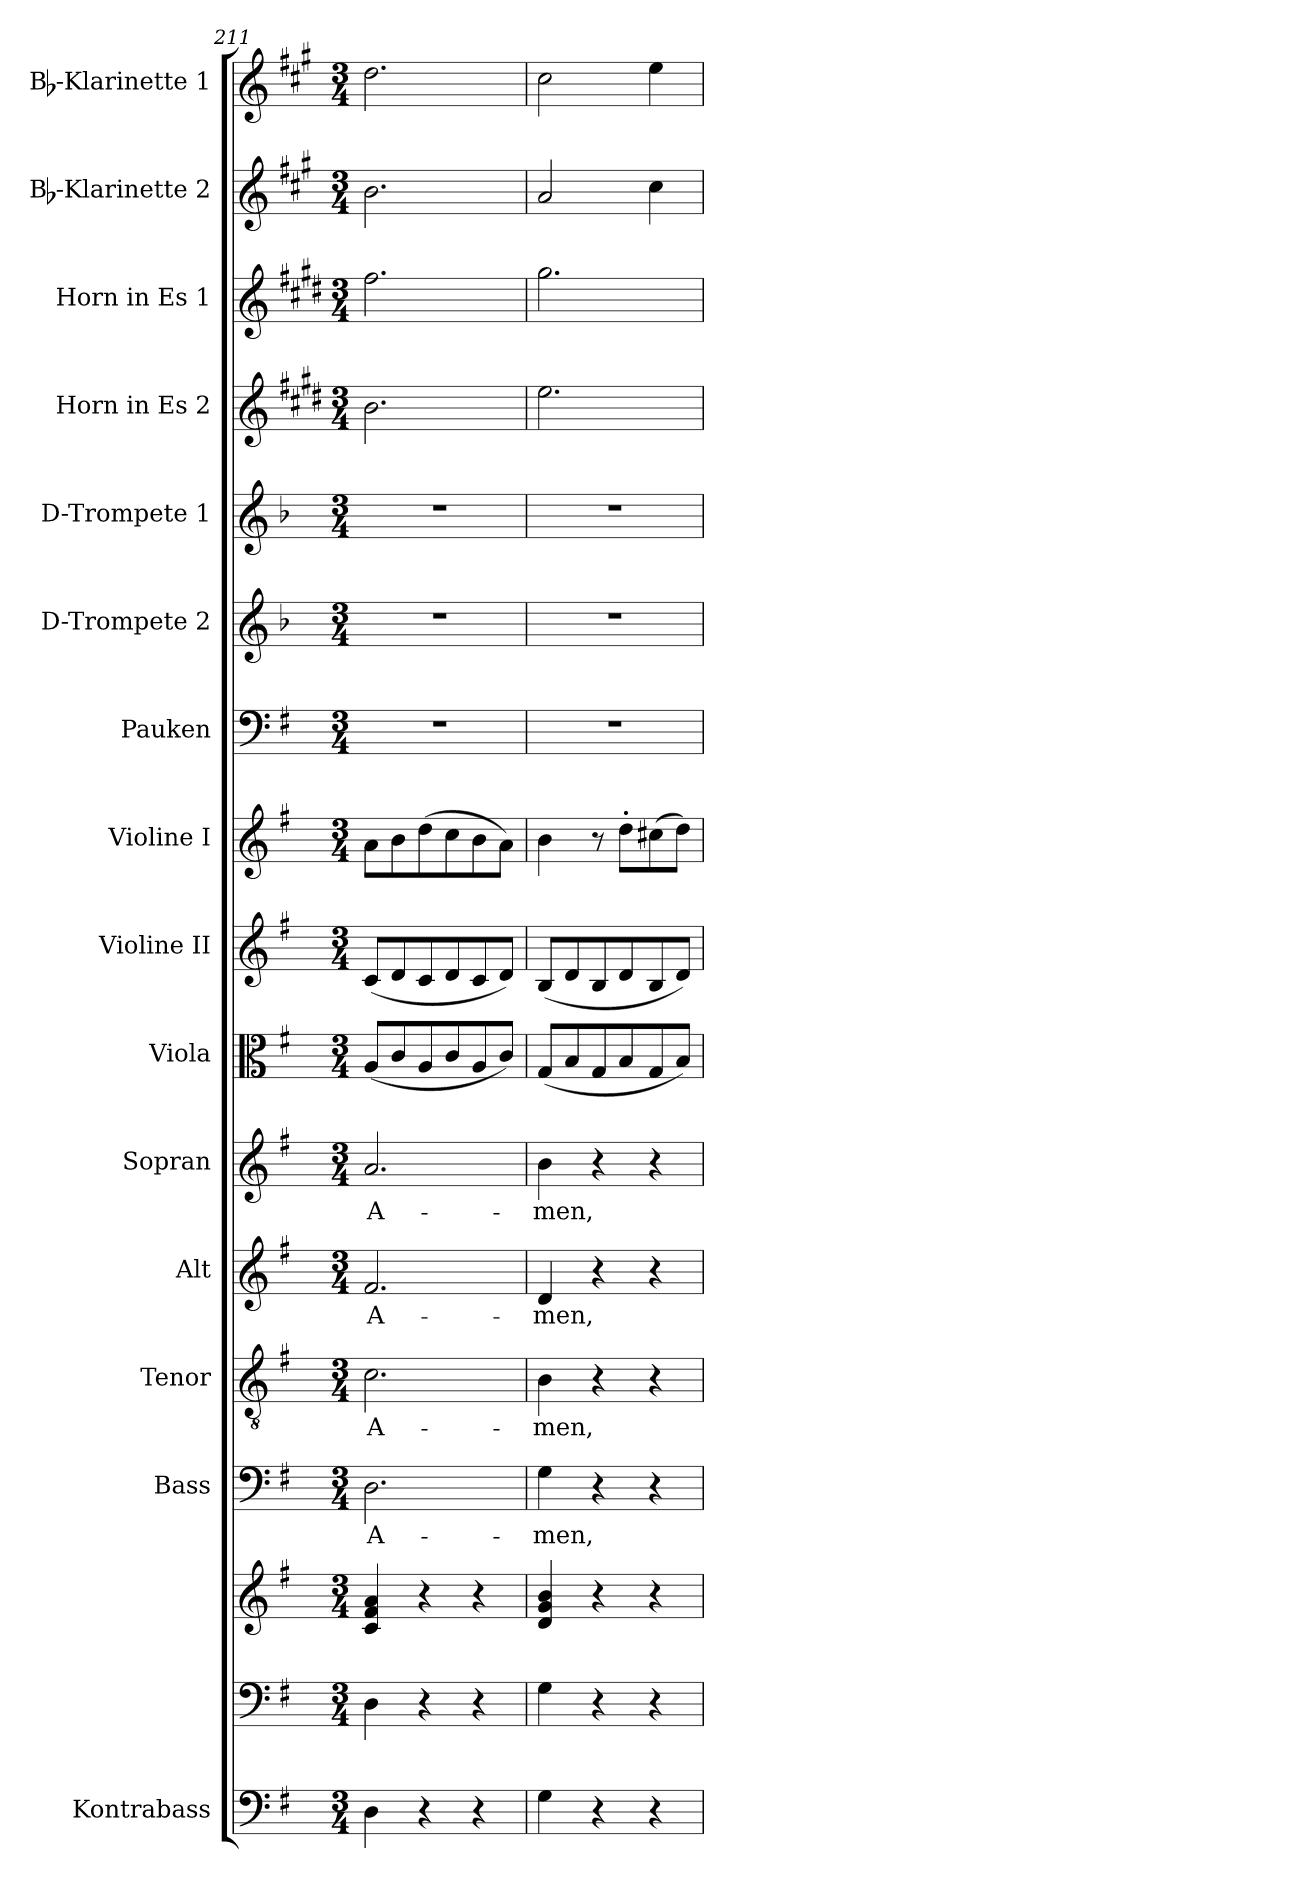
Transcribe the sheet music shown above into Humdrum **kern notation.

**kern	**kern	**kern	**kern	**text	**kern	**text	**kern	**text	**kern	**text	**kern	**kern	**kern	**kern	**kern	**kern	**kern	**kern	**kern	**kern
*part16	*part15	*part15	*part14	*part14	*part13	*part13	*part12	*part12	*part11	*part11	*part10	*part9	*part8	*part7	*part6	*part5	*part4	*part3	*part2	*part1
*staff17	*staff16	*staff15	*staff14	*staff14	*staff13	*staff13	*staff12	*staff12	*staff11	*staff11	*staff10	*staff9	*staff8	*staff7	*staff6	*staff5	*staff4	*staff3	*staff2	*staff1
*I"Kontrabass	*	*	*I"Bass	*	*I"Tenor	*	*I"Alt	*	*I"Sopran	*	*I"Viola	*I"Violine II	*I"Violine I	*I"Pauken	*I"D-Trompete 2	*I"D-Trompete 1	*I"Horn in Es 2	*I"Horn in Es 1	*I"Bb-Klarinette 2	*I"Bb-Klarinette 1
*I'Kb.	*	*	*I'B.	*	*I'T.	*	*I'A.	*	*I'S.	*	*I'Vla.	*I'Vl. II	*I'Vl. I	*I'Pk.	*I'D Trp. 2	*I'D Trp. 1	*	*	*I'Bb Kl. 2	*I'Bb Kl. 1
*clefF4	*clefF4	*clefG2	*clefF4	*	*clefGv2	*	*clefG2	*	*clefG2	*	*clefC3	*clefG2	*clefG2	*clefF4	*clefG2	*clefG2	*clefG2	*clefG2	*clefG2	*clefG2
*ITrd7c12	*	*	*	*	*	*	*	*	*	*	*	*	*	*	*ITrd-1c-2	*ITrd-1c-2	*ITrd5c9	*ITrd5c9	*ITrd1c2	*ITrd1c2
*k[f#]	*k[f#]	*k[f#]	*k[f#]	*	*k[f#]	*	*k[f#]	*	*k[f#]	*	*k[f#]	*k[f#]	*k[f#]	*k[f#]	*k[f#]	*k[f#]	*k[f#]	*k[f#]	*k[f#]	*k[f#]
*G:	*G:	*G:	*G:	*	*G:	*	*G:	*	*G:	*	*G:	*G:	*G:	*G:	*G:	*G:	*G:	*G:	*G:	*G:
*M3/4	*M3/4	*M3/4	*M3/4	*	*M3/4	*	*M3/4	*	*M3/4	*	*M3/4	*M3/4	*M3/4	*M3/4	*M3/4	*M3/4	*M3/4	*M3/4	*M3/4	*M3/4
=211	=211	=211	=211	=211	=211	=211	=211	=211	=211	=211	=211	=211	=211	=211	=211	=211	=211	=211	=211	=211
!	!	!	!	!LO:LY:b	!	!LO:LY:b	!	!LO:LY:b	!	!LO:LY:b	!	!	!	!	!	!	!	!	!	!
4DD\	4D\	4c/ 4f#/ 4a/	2.D\	A-	2.c\	A-	2.f#/	A-	2.a/	A-	(<8A/L	(<8c/L	8a\L	2.r	2.r	2.r	2.d\	2.a\	2.a\	2.cc\
.	.	.	.	.	.	.	.	.	.	.	8c/	8d/	8b\	.	.	.	.	.	.	.
4r	4r	4r	.	.	.	.	.	.	.	.	8A/	8c/	(>8dd\	.	.	.	.	.	.	.
.	.	.	.	.	.	.	.	.	.	.	8c/	8d/	8cc\	.	.	.	.	.	.	.
4r	4r	4r	.	.	.	.	.	.	.	.	8A/	8c/	8b\	.	.	.	.	.	.	.
.	.	.	.	.	.	.	.	.	.	.	8c/J)	8d/J)	8a\J)	.	.	.	.	.	.	.
=212	=212	=212	=212	=212	=212	=212	=212	=212	=212	=212	=212	=212	=212	=212	=212	=212	=212	=212	=212	=212
!	!	!	!	!LO:LY:b	!	!LO:LY:b	!	!LO:LY:b	!	!LO:LY:b	!	!	!	!	!	!	!	!	!	!
4GG\	4G\	4d/ 4g/ 4b/	4G\	-men,	4B\	-men,	4d/	-men,	4b\	-men,	(<8G/L	(<8B/L	4b\	2.r	2.r	2.r	2.g\	2.b\	2g/	2b\
.	.	.	.	.	.	.	.	.	.	.	8B/	8d/	.	.	.	.	.	.	.	.
4r	4r	4r	4r	.	4r	.	4r	.	4r	.	8G/	8B/	8r	.	.	.	.	.	.	.
.	.	.	.	.	.	.	.	.	.	.	8B/	8d/	8dd'>\L	.	.	.	.	.	.	.
4r	4r	4r	4r	.	4r	.	4r	.	4r	.	8G/	8B/	(>8cc#X\	.	.	.	.	.	4b\	4dd\
.	.	.	.	.	.	.	.	.	.	.	8B/J)	8d/J)	8dd\J)	.	.	.	.	.	.	.
=	=	=	=	=	=	=	=	=	=	=	=	=	=	=	=	=	=	=	=	=
*-	*-	*-	*-	*-	*-	*-	*-	*-	*-	*-	*-	*-	*-	*-	*-	*-	*-	*-	*-	*-
